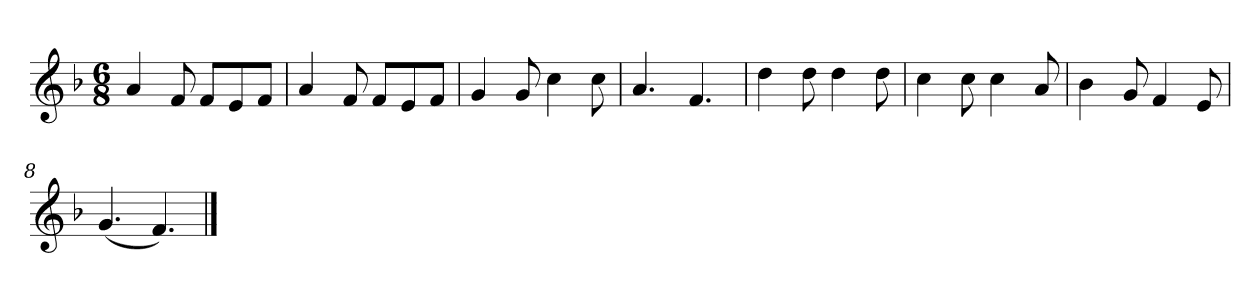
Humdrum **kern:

**kern
*part1
*staff1
*clefG2
*k[b-]
*F:
*M6/8
*MM120
=1
4a
8f
8f/L
8e/
8f/J
=2
4a
8f
8f/L
8e/
8f/J
=3
4g
8g
4cc
8cc
=4
4.a
4.f
=5
4dd
8dd
4dd
8dd
=6
4cc
8cc
4cc
8a
=7
4b-
8g
4f
8e
=8
(4.g
4.f)
==
*-
